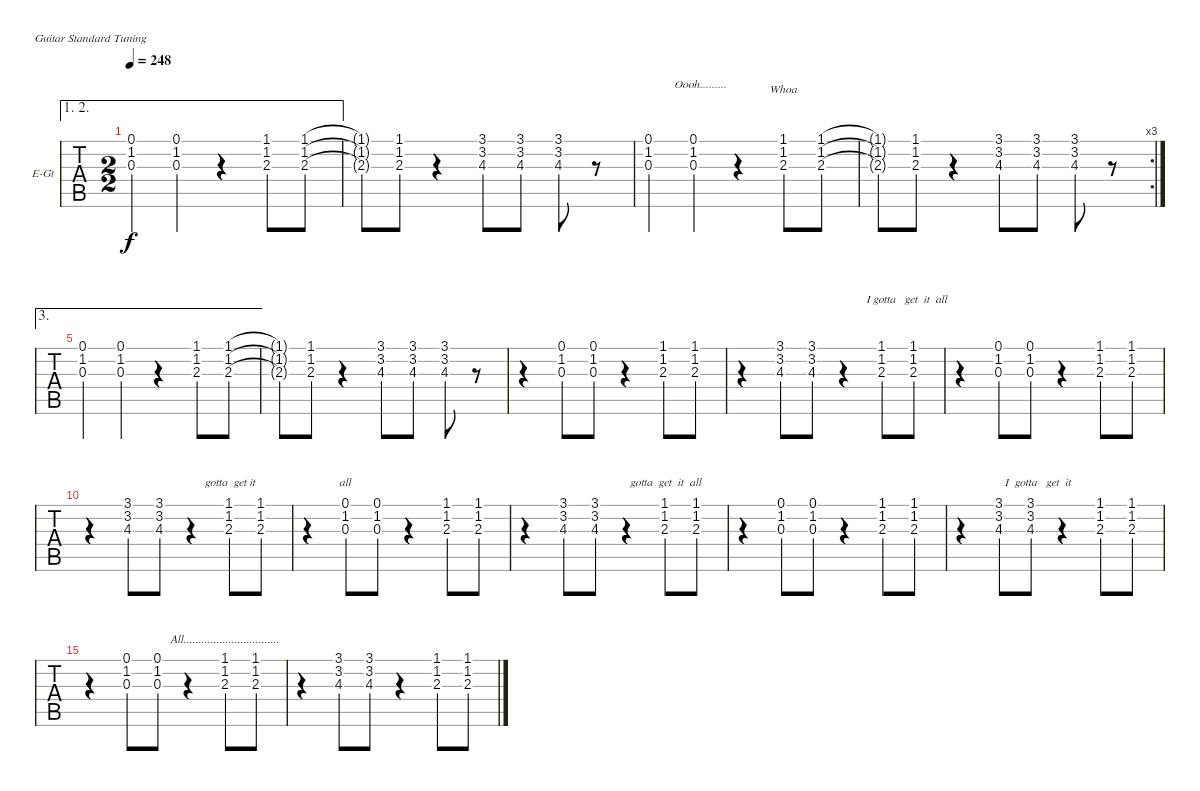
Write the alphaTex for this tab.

\bracketExtendMode nobrackets
\firstSystemTrackNameOrientation horizontal
\otherSystemsTrackNameOrientation horizontal
\defaultBarNumberDisplay FirstOfSystem
\track ("Lead" "E-Gt") {instrument overdrivenguitar}
\staff {tabs}
\tuning (E4 B3 G3 D3 A2 E2)
\ae (1 2)
\ts (2 2)
\tempo 248
\clef g2
\ks c
(1.2 0.3 0.1).4{lyrics (0 "") lyrics (1 "") lyrics (2 "") lyrics (3 "") lyrics (4 "") dy f} (1.2 0.3 0.1).4{lyrics (0 "") lyrics (1 "") lyrics (2 "") lyrics (3 "") lyrics (4 "")} r.4 (1.2 2.3 1.1).8{lyrics (0 "") lyrics (1 "") lyrics (2 "") lyrics (3 "") lyrics (4 "")} (1.2 2.3 1.1).8{lyrics (0 "") lyrics (1 "") lyrics (2 "") lyrics (3 "") lyrics (4 "")} |
(1.2{t} 2.3{t} 1.1{t}).8{lyrics (0 "") lyrics (1 "") lyrics (2 "") lyrics (3 "") lyrics (4 "")} (1.2 2.3 1.1).8{lyrics (0 "") lyrics (1 "") lyrics (2 "") lyrics (3 "") lyrics (4 "")} r.4 (3.1 3.2 4.3).8{lyrics (0 "") lyrics (1 "") lyrics (2 "") lyrics (3 "") lyrics (4 "")} (3.1 3.2 4.3).8{lyrics (0 "") lyrics (1 "") lyrics (2 "") lyrics (3 "") lyrics (4 "")} (3.1 3.2 4.3).8{lyrics (0 "") lyrics (1 "") lyrics (2 "") lyrics (3 "") lyrics (4 "")} r.8 |
(1.2 0.3 0.1).4{lyrics (0 "") lyrics (1 "") lyrics (2 "") lyrics (3 "") lyrics (4 "")} (1.2 0.3 0.1).4{lyrics (0 "") lyrics (1 "") lyrics (2 "     Oooh.........") lyrics (3 "") lyrics (4 "")} r.4 (1.2 2.3 1.1).8{lyrics (0 "") lyrics (1 "") lyrics (2 "") lyrics (3 "Whoa                  ") lyrics (4 "")} (1.2 2.3 1.1).8{lyrics (0 "") lyrics (1 "") lyrics (2 "") lyrics (3 "") lyrics (4 "")} |
\rc 3
(1.2{t} 2.3{t} 1.1{t}).8{lyrics (0 "") lyrics (1 "") lyrics (2 "") lyrics (3 "") lyrics (4 "")} (1.2 2.3 1.1).8{lyrics (0 "") lyrics (1 "") lyrics (2 "") lyrics (3 "") lyrics (4 "")} r.4 (3.1 3.2 4.3).8{lyrics (0 "") lyrics (1 "") lyrics (2 "") lyrics (3 "") lyrics (4 "")} (3.1 3.2 4.3).8{lyrics (0 "") lyrics (1 "") lyrics (2 "") lyrics (3 "") lyrics (4 "")} (3.1 3.2 4.3).8{lyrics (0 "") lyrics (1 "") lyrics (2 "") lyrics (3 "") lyrics (4 "")} r.8 |
\ae 3
(1.2 0.3 0.1).4{lyrics (0 "") lyrics (1 "") lyrics (2 "") lyrics (3 "") lyrics (4 "")} (1.2 0.3 0.1).4{lyrics (0 "") lyrics (1 "") lyrics (2 "") lyrics (3 "") lyrics (4 "")} r.4 (1.2 2.3 1.1).8{lyrics (0 "") lyrics (1 "") lyrics (2 "") lyrics (3 "") lyrics (4 "")} (1.2 2.3 1.1).8{lyrics (0 "") lyrics (1 "") lyrics (2 "") lyrics (3 "") lyrics (4 "")} |
(1.2{t} 2.3{t} 1.1{t}).8{lyrics (0 "") lyrics (1 "") lyrics (2 "") lyrics (3 "") lyrics (4 "")} (1.2 2.3 1.1).8{lyrics (0 "") lyrics (1 "") lyrics (2 "") lyrics (3 "") lyrics (4 "")} r.4 (3.1 3.2 4.3).8{lyrics (0 "") lyrics (1 "") lyrics (2 "") lyrics (3 "") lyrics (4 "")} (3.1 3.2 4.3).8{lyrics (0 "") lyrics (1 "") lyrics (2 "") lyrics (3 "") lyrics (4 "")} (3.1 3.2 4.3).8{lyrics (0 "") lyrics (1 "") lyrics (2 "") lyrics (3 "") lyrics (4 "")} r.8 |
r.4 (0.1 1.2 0.3).8{lyrics (0 "") lyrics (1 "") lyrics (2 "") lyrics (3 "") lyrics (4 "")} (0.1 1.2 0.3).8{lyrics (0 "") lyrics (1 "") lyrics (2 "") lyrics (3 "") lyrics (4 "")} r.4 (1.1 1.2 2.3).8{lyrics (0 "") lyrics (1 "") lyrics (2 "") lyrics (3 "") lyrics (4 "")} (1.1 1.2 2.3).8{lyrics (0 "") lyrics (1 "") lyrics (2 "") lyrics (3 "") lyrics (4 "")} |
r.4 (3.1 3.2 4.3).8{lyrics (0 "") lyrics (1 "") lyrics (2 "") lyrics (3 "") lyrics (4 "")} (3.1 3.2 4.3).8{lyrics (0 "") lyrics (1 "") lyrics (2 "") lyrics (3 "") lyrics (4 "")} r.4 (1.1 1.2 2.3).8{lyrics (0 "") lyrics (1 "") lyrics (2 "") lyrics (3 "") lyrics (4 "                 I gotta   get  it  all                    ")} (1.1 1.2 2.3).8{lyrics (0 "") lyrics (1 "") lyrics (2 "") lyrics (3 "") lyrics (4 "")} |
r.4 (0.1 1.2 0.3).8{lyrics (0 "") lyrics (1 "") lyrics (2 "") lyrics (3 "") lyrics (4 "")} (0.1 1.2 0.3).8{lyrics (0 "") lyrics (1 "") lyrics (2 "") lyrics (3 "") lyrics (4 "")} r.4 (1.1 1.2 2.3).8{lyrics (0 "") lyrics (1 "") lyrics (2 "") lyrics (3 "") lyrics (4 "")} (1.1 1.2 2.3).8{lyrics (0 "") lyrics (1 "") lyrics (2 "") lyrics (3 "") lyrics (4 "")} |
r.4 (3.1 3.2 4.3).8{lyrics (0 "") lyrics (1 "") lyrics (2 "") lyrics (3 "") lyrics (4 "")} (3.1 3.2 4.3).8{lyrics (0 "") lyrics (1 "") lyrics (2 "") lyrics (3 "") lyrics (4 "")} r.4 (1.1 1.2 2.3).8{lyrics (0 "") lyrics (1 "") lyrics (2 "") lyrics (3 "") lyrics (4 " gotta  get it")} (1.1 1.2 2.3).8{lyrics (0 "") lyrics (1 "") lyrics (2 "") lyrics (3 "") lyrics (4 "")} |
r.4 (0.1 1.2 0.3).8{lyrics (0 "") lyrics (1 "") lyrics (2 "") lyrics (3 "") lyrics (4 "all       ")} (0.1 1.2 0.3).8{lyrics (0 "") lyrics (1 "") lyrics (2 "") lyrics (3 "") lyrics (4 "")} r.4 (1.1 1.2 2.3).8{lyrics (0 "") lyrics (1 "") lyrics (2 "") lyrics (3 "") lyrics (4 "")} (1.1 1.2 2.3).8{lyrics (0 "") lyrics (1 "") lyrics (2 "") lyrics (3 "") lyrics (4 "")} |
r.4 (3.1 3.2 4.3).8{lyrics (0 "") lyrics (1 "") lyrics (2 "") lyrics (3 "") lyrics (4 "")} (3.1 3.2 4.3).8{lyrics (0 "") lyrics (1 "") lyrics (2 "") lyrics (3 "") lyrics (4 "")} r.4 (1.1 1.2 2.3).8{lyrics (0 "") lyrics (1 "") lyrics (2 "") lyrics (3 "") lyrics (4 " gotta  get  it  all ")} (1.1 1.2 2.3).8{lyrics (0 "") lyrics (1 "") lyrics (2 "") lyrics (3 "") lyrics (4 "")} |
r.4 (0.1 1.2 0.3).8{lyrics (0 "") lyrics (1 "") lyrics (2 "") lyrics (3 "") lyrics (4 "")} (0.1 1.2 0.3).8{lyrics (0 "") lyrics (1 "") lyrics (2 "") lyrics (3 "") lyrics (4 "")} r.4 (1.1 1.2 2.3).8{lyrics (0 "") lyrics (1 "") lyrics (2 "") lyrics (3 "") lyrics (4 "")} (1.1 1.2 2.3).8{lyrics (0 "") lyrics (1 "") lyrics (2 "") lyrics (3 "") lyrics (4 "")} |
r.4 (3.1 3.2 4.3).8{lyrics (0 "") lyrics (1 "") lyrics (2 "") lyrics (3 "") lyrics (4 "")} (3.1 3.2 4.3).8{lyrics (0 "") lyrics (1 "") lyrics (2 "") lyrics (3 "") lyrics (4 "     I  gotta   get  it ")} r.4 (1.1 1.2 2.3).8{lyrics (0 "") lyrics (1 "") lyrics (2 "") lyrics (3 "") lyrics (4 "")} (1.1 1.2 2.3).8{lyrics (0 "") lyrics (1 "") lyrics (2 "") lyrics (3 "") lyrics (4 "")} |
r.4 (0.1 1.2 0.3).8{lyrics (0 "") lyrics (1 "") lyrics (2 "") lyrics (3 "") lyrics (4 "")} (0.1 1.2 0.3).8{lyrics (0 "") lyrics (1 "") lyrics (2 "") lyrics (3 "") lyrics (4 "")} r.4 (1.1 1.2 2.3).8{lyrics (0 "") lyrics (1 "") lyrics (2 "") lyrics (3 "") lyrics (4 "All................................")} (1.1 1.2 2.3).8{lyrics (0 "") lyrics (1 "") lyrics (2 "") lyrics (3 "") lyrics (4 "")} |
r.4 (3.1 3.2 4.3).8{lyrics (0 "") lyrics (1 "") lyrics (2 "") lyrics (3 "") lyrics (4 "")} (3.1 3.2 4.3).8{lyrics (0 "") lyrics (1 "") lyrics (2 "") lyrics (3 "") lyrics (4 "")} r.4 (1.1 1.2 2.3).8{lyrics (0 "") lyrics (1 "") lyrics (2 "") lyrics (3 "") lyrics (4 "")} (1.1 1.2 2.3).8{lyrics (0 "") lyrics (1 "") lyrics (2 "") lyrics (3 "") lyrics (4 "")}
